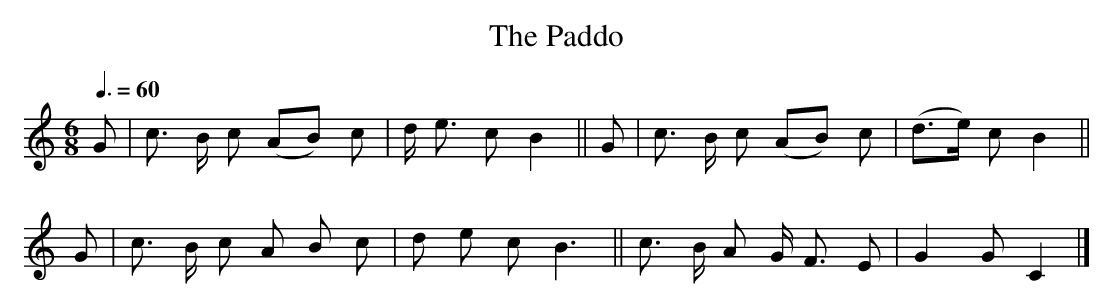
X:1
T:The Paddo
M:6/8
L:1/8
Q:3/8=60
K:C
G|c> B c (AB) c|d <e c B2||G|c> B c (AB)  c|(d>e) c B2||
G|c> B c  A B c|d  e c B3||  c> B A  G< F E| G2   G C2|]
